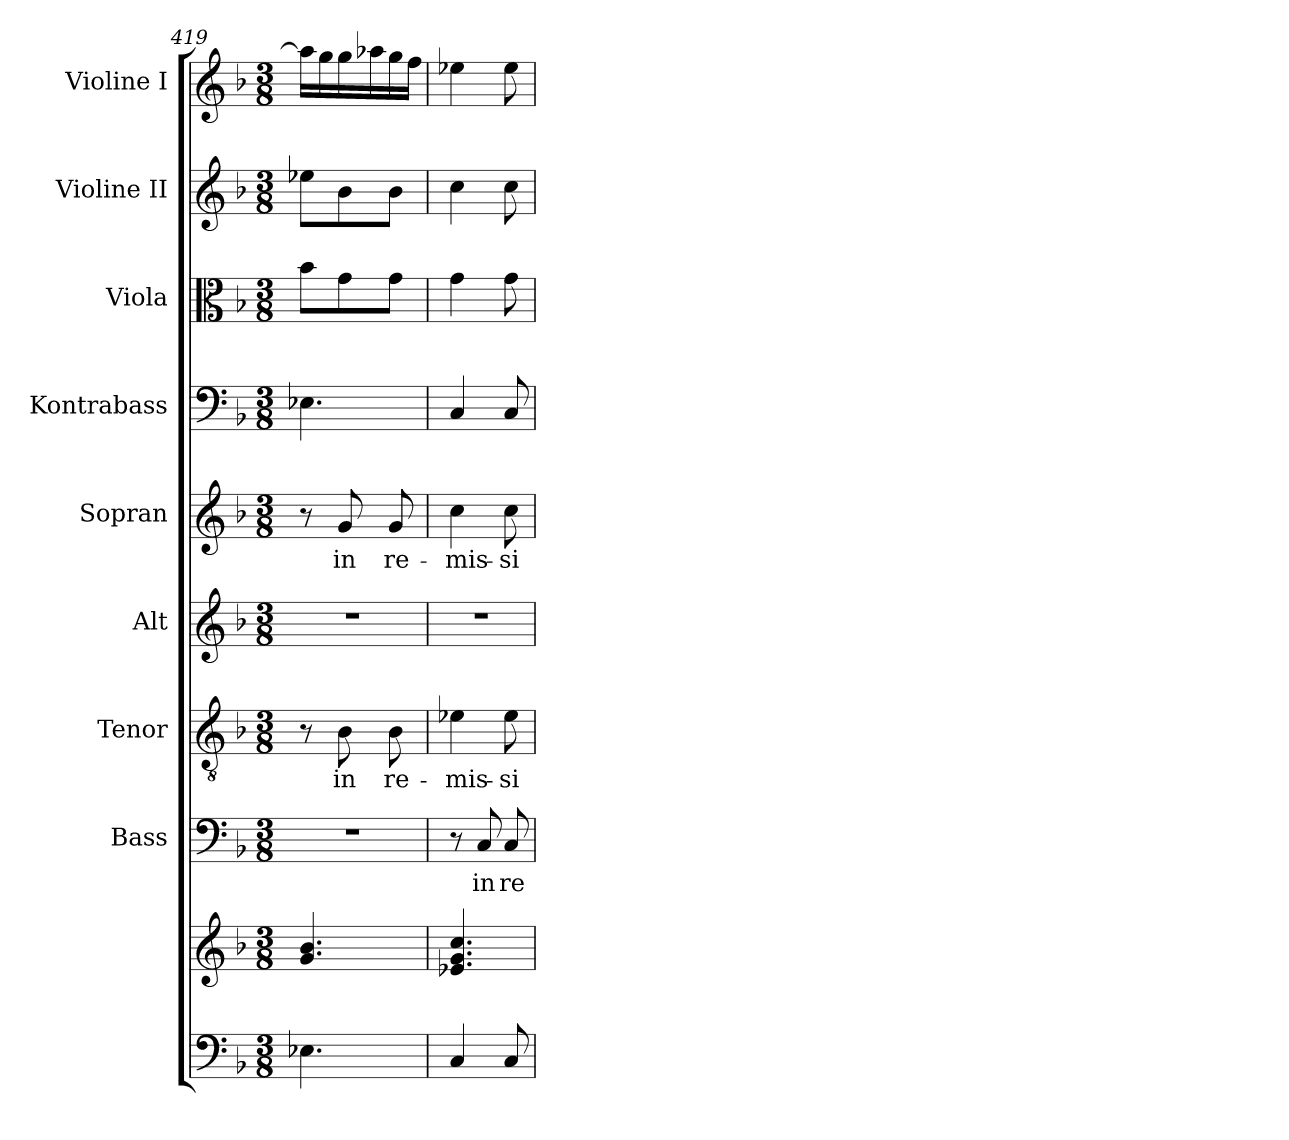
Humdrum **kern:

**kern	**kern	**kern	**text	**kern	**text	**kern	**kern	**text	**kern	**kern	**kern	**kern
*part9	*part9	*part8	*part8	*part7	*part7	*part6	*part5	*part5	*part4	*part3	*part2	*part1
*staff10	*staff9	*staff8	*staff8	*staff7	*staff7	*staff6	*staff5	*staff5	*staff4	*staff3	*staff2	*staff1
*	*	*I"Bass	*	*I"Tenor	*	*I"Alt	*I"Sopran	*	*I"Kontrabass	*I"Viola	*I"Violine II	*I"Violine I
*	*	*I'B.	*	*I'T.	*	*I'A.	*I'S.	*	*I'Kb.	*I'Vla.	*I'Vl. II	*I'Vl. I
*clefF4	*clefG2	*clefF4	*	*clefGv2	*	*clefG2	*clefG2	*	*clefF4	*clefC3	*clefG2	*clefG2
*	*	*	*	*	*	*	*	*	*ITrd7c12	*	*	*
*k[b-]	*k[b-]	*k[b-]	*	*k[b-]	*	*k[b-]	*k[b-]	*	*k[b-]	*k[b-]	*k[b-]	*k[b-]
*F:	*F:	*F:	*	*F:	*	*F:	*F:	*	*F:	*F:	*F:	*F:
*M3/8	*M3/8	*M3/8	*	*M3/8	*	*M3/8	*M3/8	*	*M3/8	*M3/8	*M3/8	*M3/8
=419	=419	=419	=419	=419	=419	=419	=419	=419	=419	=419	=419	=419
4.E-X\	4.g/ 4.b-/	4.r	.	8r	.	4.r	8r	.	4.EE-X\	8b-\L	8ee-X\L	16aa-\LL]
.	.	.	.	.	.	.	.	.	.	.	.	16gg\
!	!	!	!	!	!LO:LY:b	!	!	!LO:LY:b	!	!	!	!
.	.	.	.	8B-\	in	.	8g/	in	.	8g\	8b-\	16gg\
.	.	.	.	.	.	.	.	.	.	.	.	16aa-X\
!	!	!	!	!	!LO:LY:b	!	!	!LO:LY:b	!	!	!	!
.	.	.	.	8B-\	re-	.	8g/	re-	.	8g\J	8b-\J	16gg\
.	.	.	.	.	.	.	.	.	.	.	.	16ff\JJ
=420	=420	=420	=420	=420	=420	=420	=420	=420	=420	=420	=420	=420
!	!	!	!	!	!LO:LY:b	!	!	!LO:LY:b	!	!	!	!
4C/	4.e-X/ 4.g/ 4.cc/	8r	.	4e-X\	-mis-	4.r	4cc\	-mis-	4CC/	4g\	4cc\	4ee-X\
!	!	!	!LO:LY:b	!	!	!	!	!	!	!	!	!
.	.	8C/	in	.	.	.	.	.	.	.	.	.
!	!	!	!LO:LY:b	!	!LO:LY:b	!	!	!LO:LY:b	!	!	!	!
8C/	.	8C/	re-	8e-\	-si-	.	8cc\	-si-	8CC/	8g\	8cc\	8ee-\
=	=	=	=	=	=	=	=	=	=	=	=	=
*-	*-	*-	*-	*-	*-	*-	*-	*-	*-	*-	*-	*-
